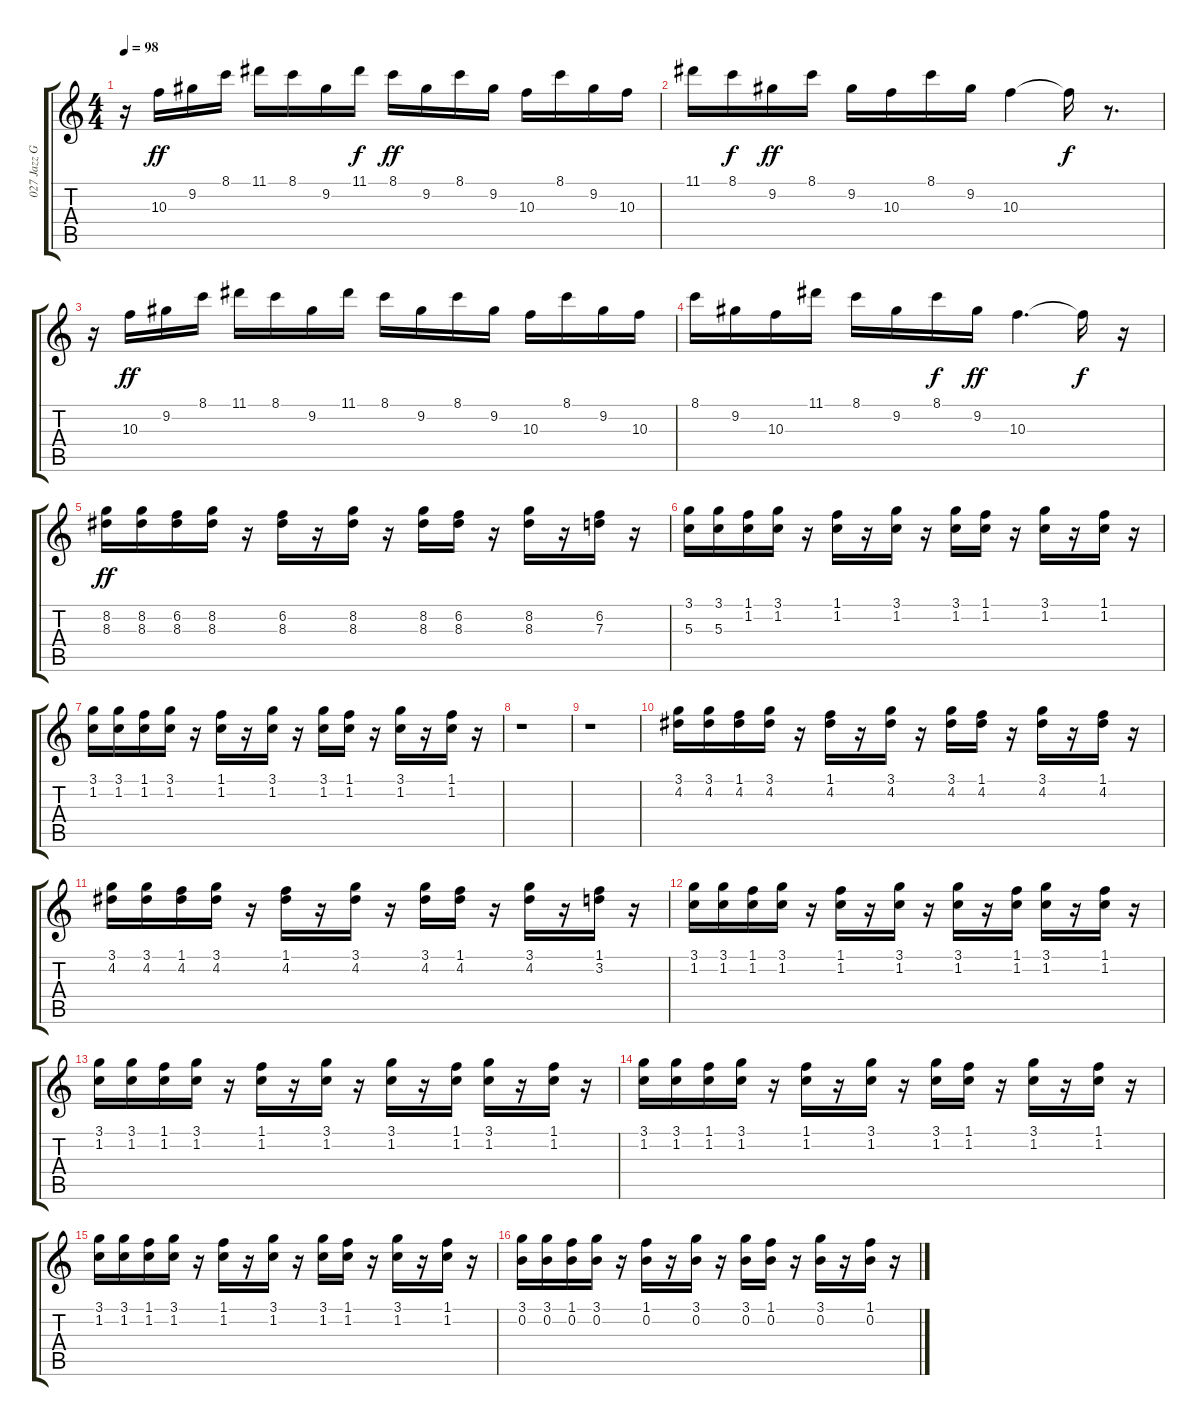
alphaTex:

\track ("027 Jazz Guitar                         " "027 Jazz G") {instrument electricguitarjazz}
\staff {score tabs}
\tuning (E4 B3 G3 D3 A2 E2) {hide}
\ts (4 4)
\tempo 98
\clef g2
\ks c
r.16{dy f} 10.3.16{dy ff} 9.2.16 8.1.16 11.1.16 8.1.16 9.2.16 11.1.16{dy f} 8.1.16{dy ff} 9.2.16 8.1.16 9.2.16 10.3.16 8.1.16 9.2.16 10.3.16 |
11.1.16 8.1.16{dy f} 9.2.16{dy ff} 8.1.16 9.2.16 10.3.16 8.1.16 9.2.16 10.3.4 10.3{t}.16{dy f} r.8{d} |
r.16 10.3.16{dy ff} 9.2.16 8.1.16 11.1.16 8.1.16 9.2.16 11.1.16 8.1.16 9.2.16 8.1.16 9.2.16 10.3.16 8.1.16 9.2.16 10.3.16 |
8.1.16 9.2.16 10.3.16 11.1.16 8.1.16 9.2.16 8.1.16{dy f} 9.2.16{dy ff} 10.3.4{d} 10.3{t}.16{dy f} r.16 |
(8.2 8.3).16{dy ff} (8.2 8.3).16 (6.2 8.3).16 (8.2 8.3).16 r.16 (6.2 8.3).16 r.16 (8.2 8.3).16 r.16 (8.2 8.3).16 (6.2 8.3).16 r.16 (8.2 8.3).16 r.16 (6.2 7.3).16 r.16 |
(3.1 5.3).16 (3.1 5.3).16 (1.1 1.2).16 (3.1 1.2).16 r.16 (1.1 1.2).16 r.16 (3.1 1.2).16 r.16 (3.1 1.2).16 (1.1 1.2).16 r.16 (3.1 1.2).16 r.16 (1.1 1.2).16 r.16 |
(3.1 1.2).16 (3.1 1.2).16 (1.1 1.2).16 (3.1 1.2).16 r.16 (1.1 1.2).16 r.16 (3.1 1.2).16 r.16 (3.1 1.2).16 (1.1 1.2).16 r.16 (3.1 1.2).16 r.16 (1.1 1.2).16 r.16 |
r.1 |
r.1 |
(3.1 4.2).16 (3.1 4.2).16 (1.1 4.2).16 (3.1 4.2).16 r.16 (1.1 4.2).16 r.16 (3.1 4.2).16 r.16 (3.1 4.2).16 (1.1 4.2).16 r.16 (3.1 4.2).16 r.16 (1.1 4.2).16 r.16 |
(3.1 4.2).16 (3.1 4.2).16 (1.1 4.2).16 (3.1 4.2).16 r.16 (1.1 4.2).16 r.16 (3.1 4.2).16 r.16 (3.1 4.2).16 (1.1 4.2).16 r.16 (3.1 4.2).16 r.16 (1.1 3.2).16 r.16 |
(3.1 1.2).16 (3.1 1.2).16 (1.1 1.2).16 (3.1 1.2).16 r.16 (1.1 1.2).16 r.16 (3.1 1.2).16 r.16 (3.1 1.2).16 r.16 (1.1 1.2).16 (3.1 1.2).16 r.16 (1.1 1.2).16 r.16 |
(3.1 1.2).16 (3.1 1.2).16 (1.1 1.2).16 (3.1 1.2).16 r.16 (1.1 1.2).16 r.16 (3.1 1.2).16 r.16 (3.1 1.2).16 r.16 (1.1 1.2).16 (3.1 1.2).16 r.16 (1.1 1.2).16 r.16 |
(3.1 1.2).16 (3.1 1.2).16 (1.1 1.2).16 (3.1 1.2).16 r.16 (1.1 1.2).16 r.16 (3.1 1.2).16 r.16 (3.1 1.2).16 (1.1 1.2).16 r.16 (3.1 1.2).16 r.16 (1.1 1.2).16 r.16 |
(3.1 1.2).16 (3.1 1.2).16 (1.1 1.2).16 (3.1 1.2).16 r.16 (1.1 1.2).16 r.16 (3.1 1.2).16 r.16 (3.1 1.2).16 (1.1 1.2).16 r.16 (3.1 1.2).16 r.16 (1.1 1.2).16 r.16 |
(3.1 0.2).16 (3.1 0.2).16 (1.1 0.2).16 (3.1 0.2).16 r.16 (1.1 0.2).16 r.16 (3.1 0.2).16 r.16 (3.1 0.2).16 (1.1 0.2).16 r.16 (3.1 0.2).16 r.16 (1.1 0.2).16 r.16
